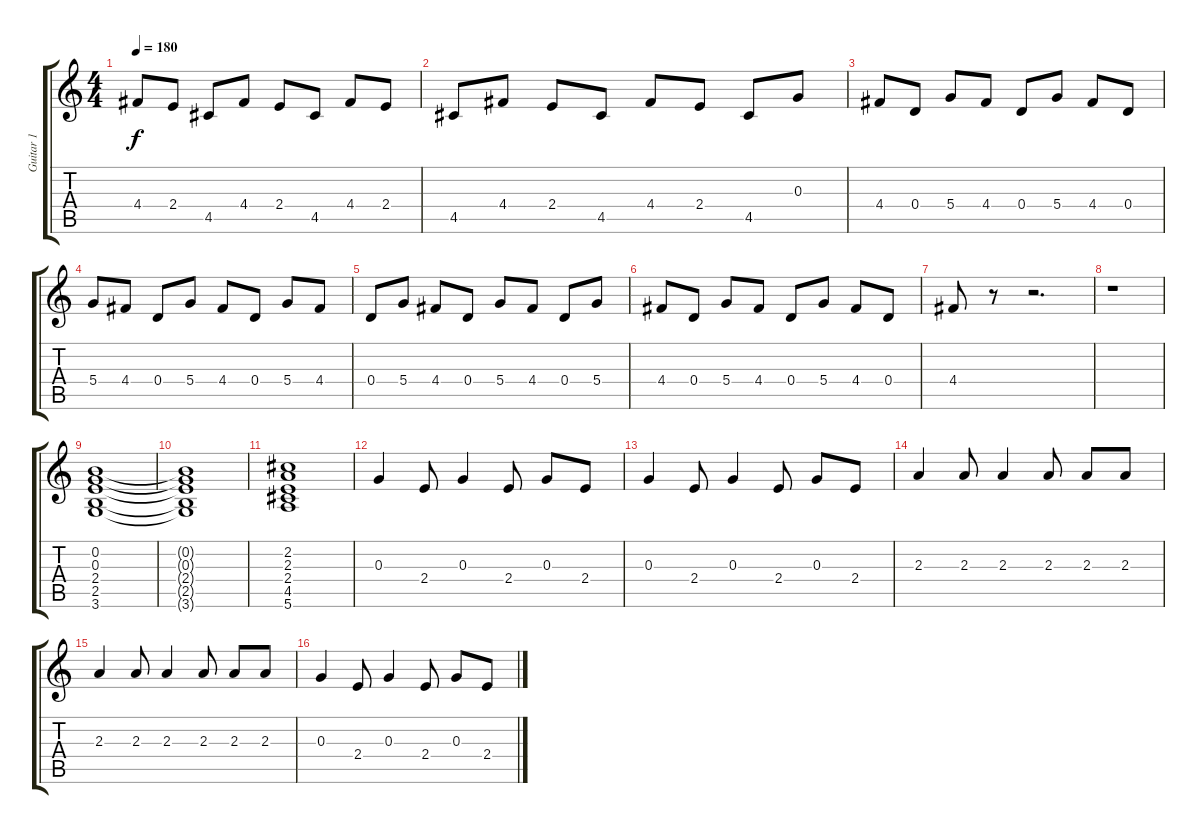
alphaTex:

\track ("Guitar 1" "Guitar 1") {instrument distortionguitar}
\staff {score tabs}
\tuning (E4 B3 G3 D3 A2 E2) {hide}
\ts (4 4)
\tempo 180
\clef g2
\ks c
4.4.8{dy f} 2.4.8 4.5.8 4.4.8 2.4.8 4.5.8 4.4.8 2.4.8 |
4.5.8 4.4.8 2.4.8 4.5.8 4.4.8 2.4.8 4.5.8 0.3.8 |
4.4.8 0.4.8 5.4.8 4.4.8 0.4.8 5.4.8 4.4.8 0.4.8 |
5.4.8 4.4.8 0.4.8 5.4.8 4.4.8 0.4.8 5.4.8 4.4.8 |
0.4.8 5.4.8 4.4.8 0.4.8 5.4.8 4.4.8 0.4.8 5.4.8 |
4.4.8 0.4.8 5.4.8 4.4.8 0.4.8 5.4.8 4.4.8 0.4.8 |
4.4.8 r.8 r.2{d} |
r.1 |
(0.2 0.3 2.4 2.5 3.6).1 |
(0.2{t} 0.3{t} 2.4{t} 2.5{t} 3.6{t}).1 |
(2.2 2.3 2.4 4.5 5.6).1 |
0.3.4 2.4.8 0.3.4 2.4.8 0.3.8 2.4.8 |
0.3.4 2.4.8 0.3.4 2.4.8 0.3.8 2.4.8 |
2.3.4 2.3.8 2.3.4 2.3.8 2.3.8 2.3.8 |
2.3.4 2.3.8 2.3.4 2.3.8 2.3.8 2.3.8 |
0.3.4 2.4.8 0.3.4 2.4.8 0.3.8 2.4.8
